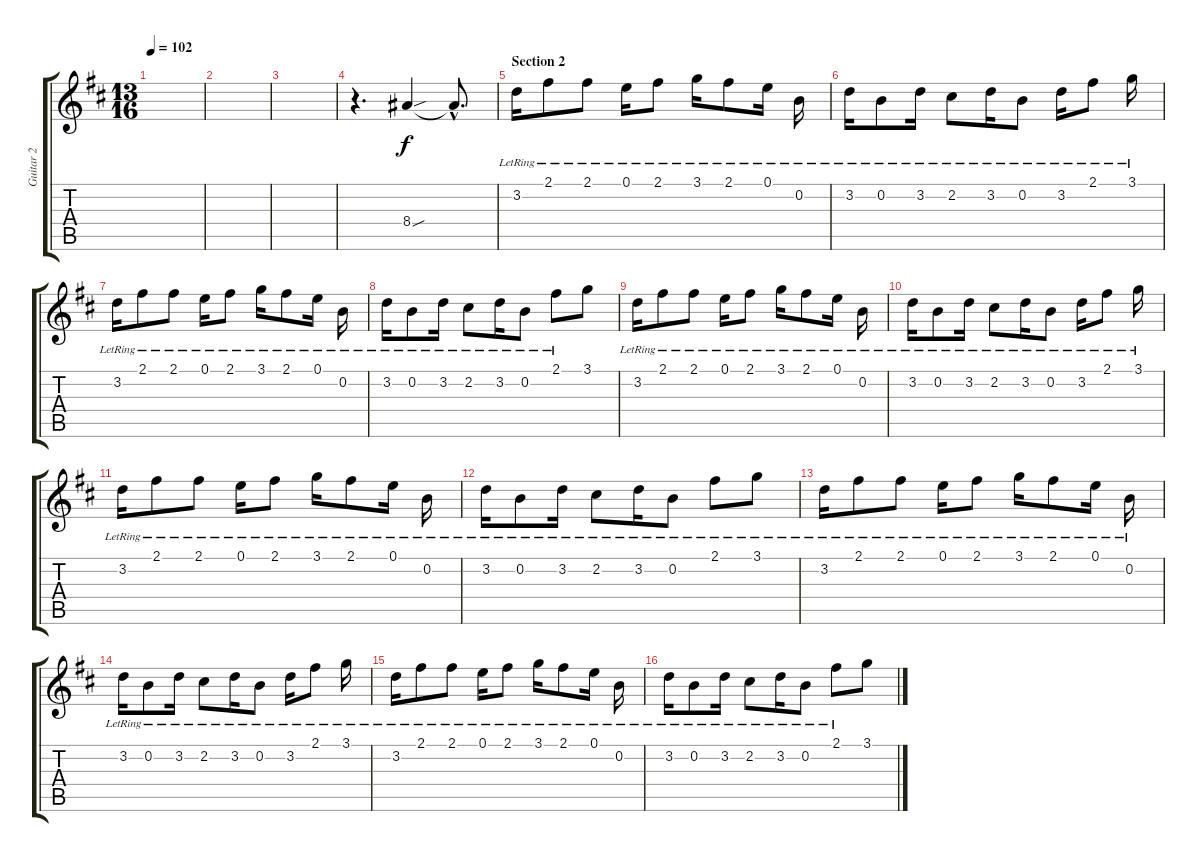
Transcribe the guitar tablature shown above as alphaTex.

\track ("Guitar 2" "Guitar 2") {instrument acousticguitarsteel}
\staff {score tabs}
\tuning (E4 B3 G3 D3 A2 D2) {hide}
\ts (13 16)
\tempo 102
\clef g2
\ks d
|
|
|
r.4{d} 8.4{sou}.4 8.4{hac t}.8{d} |
\section ("" "Section 2")
3.2{lr}.16 2.1{lr}.8 2.1{lr}.8 0.1{lr}.16 2.1{lr}.8 3.1{lr}.16 2.1{lr}.8 0.1{lr}.16 0.2{lr}.16 |
3.2{lr}.16 0.2{lr}.8 3.2{lr}.16 2.2{lr}.8 3.2{lr}.16 0.2{lr}.8 3.2{lr}.16 2.1{lr}.8 3.1{lr}.16 |
3.2{lr}.16 2.1{lr}.8 2.1{lr}.8 0.1{lr}.16 2.1{lr}.8 3.1{lr}.16 2.1{lr}.8 0.1{lr}.16 0.2{lr}.16 |
3.2{lr}.16 0.2{lr}.8 3.2{lr}.16 2.2{lr}.8 3.2{lr}.16 0.2{lr}.8 2.1{lr}.8 3.1.8 |
3.2{lr}.16 2.1{lr}.8 2.1{lr}.8 0.1{lr}.16 2.1{lr}.8 3.1{lr}.16 2.1{lr}.8 0.1{lr}.16 0.2{lr}.16 |
3.2{lr}.16 0.2{lr}.8 3.2{lr}.16 2.2{lr}.8 3.2{lr}.16 0.2{lr}.8 3.2{lr}.16 2.1{lr}.8 3.1{lr}.16 |
3.2{lr}.16 2.1{lr}.8 2.1{lr}.8 0.1{lr}.16 2.1{lr}.8 3.1{lr}.16 2.1{lr}.8 0.1{lr}.16 0.2{lr}.16 |
3.2{lr}.16 0.2{lr}.8 3.2{lr}.16 2.2{lr}.8 3.2{lr}.16 0.2{lr}.8 2.1{lr}.8 3.1{lr}.8 |
3.2{lr}.16 2.1{lr}.8 2.1{lr}.8 0.1{lr}.16 2.1{lr}.8 3.1{lr}.16 2.1{lr}.8 0.1{lr}.16 0.2{lr}.16 |
3.2{lr}.16 0.2{lr}.8 3.2{lr}.16 2.2{lr}.8 3.2{lr}.16 0.2{lr}.8 3.2{lr}.16 2.1{lr}.8 3.1{lr}.16 |
3.2{lr}.16 2.1{lr}.8 2.1{lr}.8 0.1{lr}.16 2.1{lr}.8 3.1{lr}.16 2.1{lr}.8 0.1{lr}.16 0.2{lr}.16 |
3.2{lr}.16 0.2{lr}.8 3.2{lr}.16 2.2{lr}.8 3.2{lr}.16 0.2{lr}.8 2.1{lr}.8 3.1.8
